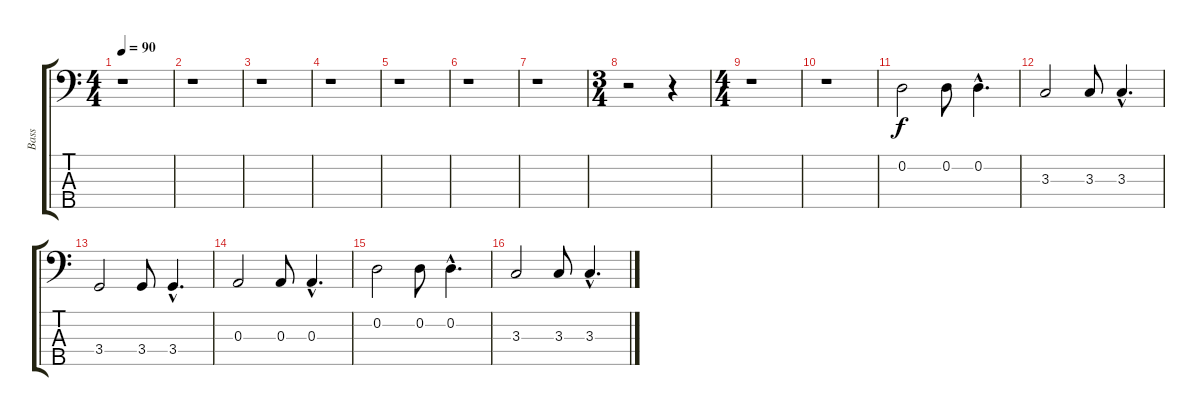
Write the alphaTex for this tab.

\track ("Bass" "Bass") {instrument electricbassfinger}
\staff {score tabs}
\tuning (G2 D2 A1 E1 A0) {hide}
\ts (4 4)
\tempo 90
\clef f4
\ks c
r.1{dy f} |
r.1 |
r.1 |
r.1 |
r.1 |
r.1 |
r.1 |
\ts (3 4)
r.2 r.4 |
\ts (4 4)
r.1 |
r.1 |
0.2.2 0.2.8 0.2{hac}.4{d} |
3.3.2 3.3.8 3.3{hac}.4{d} |
3.4.2 3.4.8 3.4{hac}.4{d} |
0.3.2 0.3.8 0.3{hac}.4{d} |
0.2.2 0.2.8 0.2{hac}.4{d} |
3.3.2 3.3.8 3.3{hac}.4{d}
